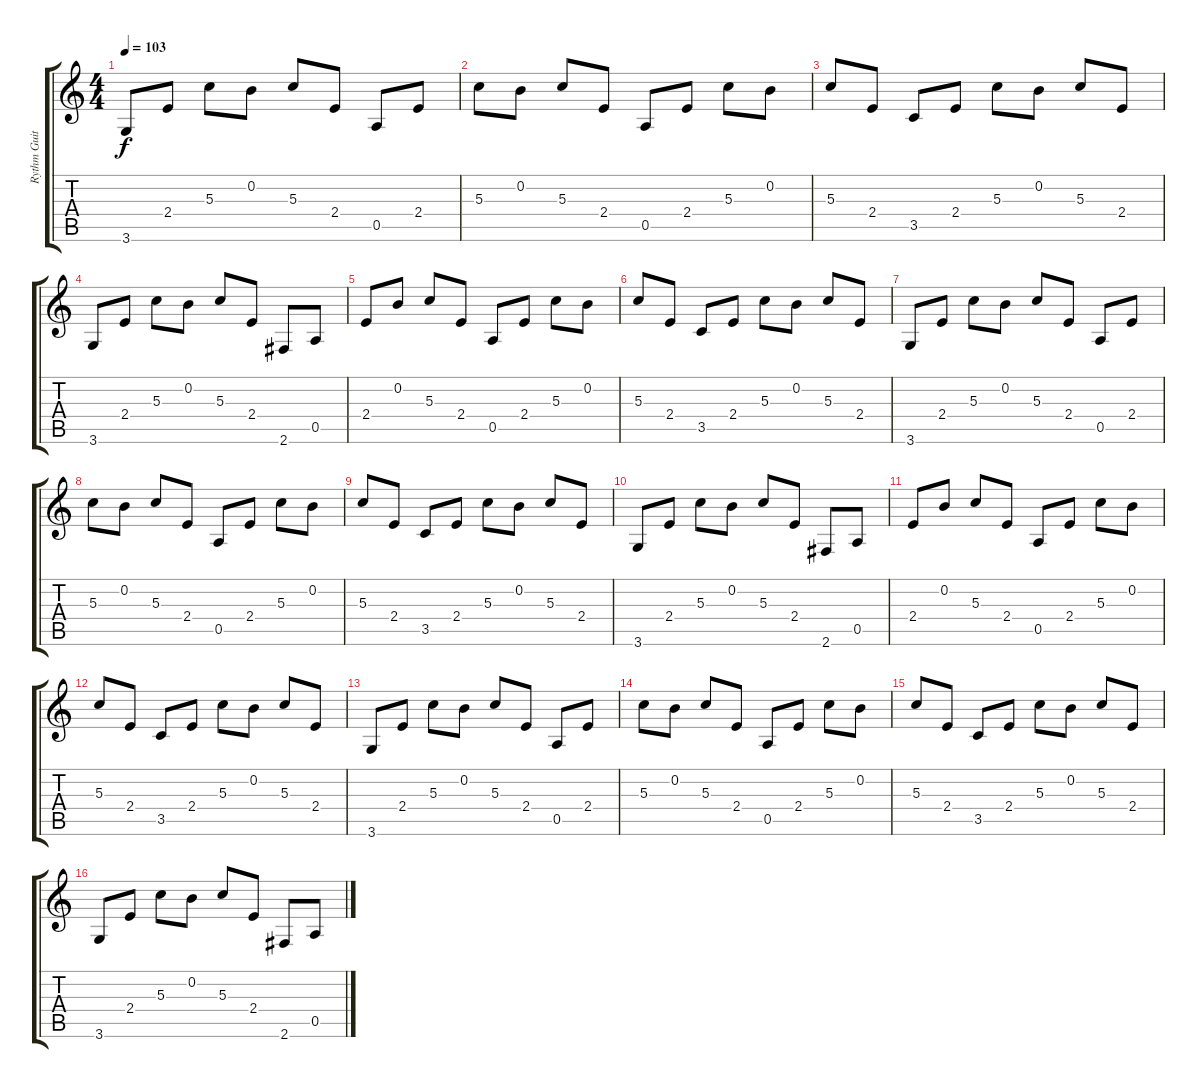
\track ("Rythm Guitar" "Rythm Guit") {instrument electricguitarclean}
\staff {score tabs}
\tuning (E4 B3 G3 D3 A2 E2) {hide}
\ts (4 4)
\tempo 103
\clef g2
\ks c
3.6.8{dy f} 2.4.8 5.3.8 0.2.8 5.3.8 2.4.8 0.5.8 2.4.8 |
5.3.8 0.2.8 5.3.8 2.4.8 0.5.8 2.4.8 5.3.8 0.2.8 |
5.3.8 2.4.8 3.5.8 2.4.8 5.3.8 0.2.8 5.3.8 2.4.8 |
3.6.8 2.4.8 5.3.8 0.2.8 5.3.8 2.4.8 2.6.8 0.5.8 |
2.4.8 0.2.8 5.3.8 2.4.8 0.5.8 2.4.8 5.3.8 0.2.8 |
5.3.8 2.4.8 3.5.8 2.4.8 5.3.8 0.2.8 5.3.8 2.4.8 |
3.6.8 2.4.8 5.3.8 0.2.8 5.3.8 2.4.8 0.5.8 2.4.8 |
5.3.8 0.2.8 5.3.8 2.4.8 0.5.8 2.4.8 5.3.8 0.2.8 |
5.3.8 2.4.8 3.5.8 2.4.8 5.3.8 0.2.8 5.3.8 2.4.8 |
3.6.8 2.4.8 5.3.8 0.2.8 5.3.8 2.4.8 2.6.8 0.5.8 |
2.4.8 0.2.8 5.3.8 2.4.8 0.5.8 2.4.8 5.3.8 0.2.8 |
5.3.8 2.4.8 3.5.8 2.4.8 5.3.8 0.2.8 5.3.8 2.4.8 |
3.6.8 2.4.8 5.3.8 0.2.8 5.3.8 2.4.8 0.5.8 2.4.8 |
5.3.8 0.2.8 5.3.8 2.4.8 0.5.8 2.4.8 5.3.8 0.2.8 |
5.3.8 2.4.8 3.5.8 2.4.8 5.3.8 0.2.8 5.3.8 2.4.8 |
3.6.8 2.4.8 5.3.8 0.2.8 5.3.8 2.4.8 2.6.8 0.5.8
